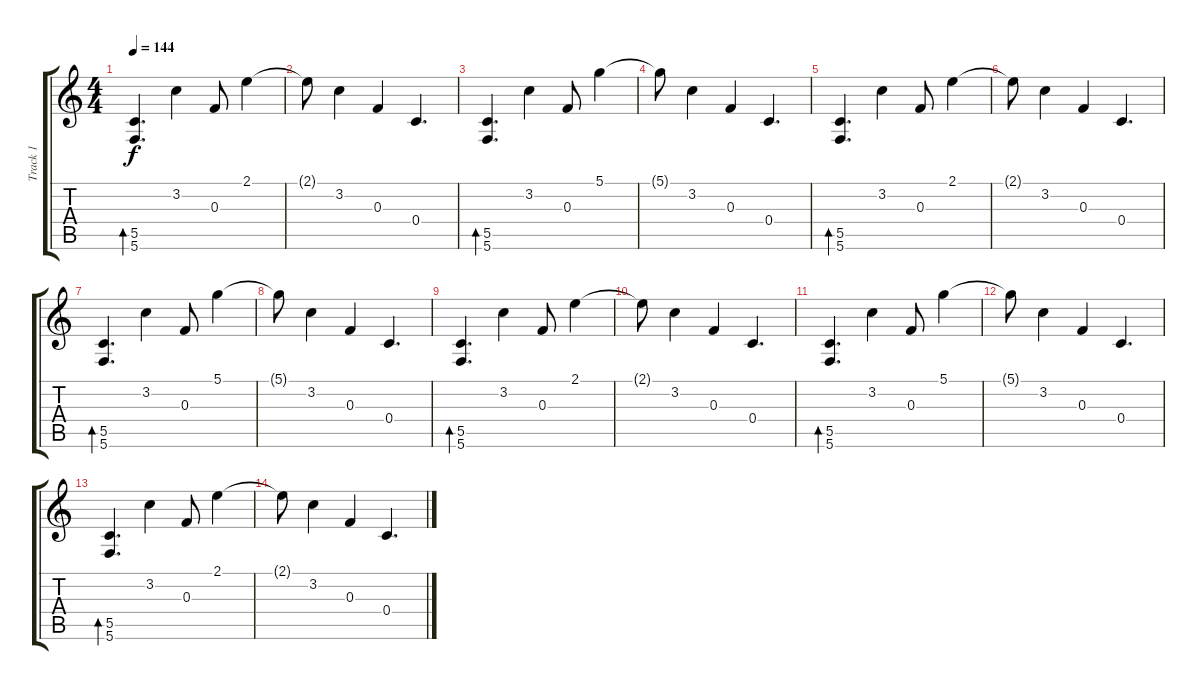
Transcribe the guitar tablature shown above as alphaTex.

\track ("Track 1" "Track 1") {instrument electricguitarjazz}
\staff {score tabs}
\tuning (D4 A3 F3 C3 G2 C2) {hide}
\ts (4 4)
\tempo 144
\clef g2
\ks c
(5.5 5.6).4{d bd 240 dy f} 3.2.4 0.3.8 2.1.4 |
2.1{t}.8 3.2.4 0.3.4 0.4.4{d} |
(5.5 5.6).4{d bd 240} 3.2.4 0.3.8 5.1.4 |
5.1{t}.8 3.2.4 0.3.4 0.4.4{d} |
(5.5 5.6).4{d bd 240} 3.2.4 0.3.8 2.1.4 |
2.1{t}.8 3.2.4 0.3.4 0.4.4{d} |
(5.5 5.6).4{d bd 240} 3.2.4 0.3.8 5.1.4 |
5.1{t}.8 3.2.4 0.3.4 0.4.4{d} |
(5.5 5.6).4{d bd 240} 3.2.4 0.3.8 2.1.4 |
2.1{t}.8 3.2.4 0.3.4 0.4.4{d} |
(5.5 5.6).4{d bd 240} 3.2.4 0.3.8 5.1.4 |
5.1{t}.8 3.2.4 0.3.4 0.4.4{d} |
(5.5 5.6).4{d bd 240} 3.2.4 0.3.8 2.1.4 |
2.1{t}.8 3.2.4 0.3.4 0.4.4{d}
